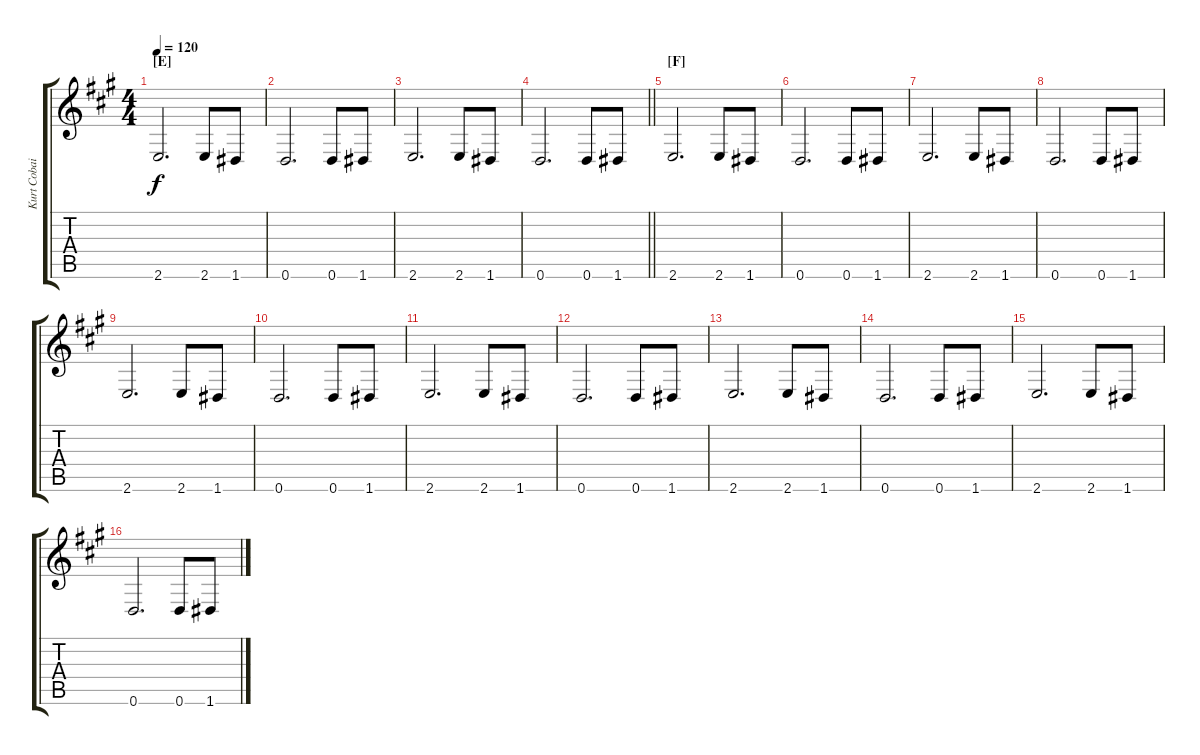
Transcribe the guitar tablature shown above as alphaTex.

\track ("Kurt Cobain" "Kurt Cobai") {instrument distortionguitar}
\staff {score tabs}
\tuning (D4 A3 F3 C3 G2 D2) {hide}
\ts (4 4)
\section ("" "[E]")
\tempo 120
\clef g2
\ks f#minor
2.6.2{d dy f} 2.6.8 1.6.8 |
0.6.2{d} 0.6.8 1.6.8 |
2.6.2{d} 2.6.8 1.6.8 |
\barLineRight lightlight
0.6.2{d} 0.6.8 1.6.8 |
\section ("" "[F]")
2.6.2{d} 2.6.8 1.6.8 |
0.6.2{d} 0.6.8 1.6.8 |
2.6.2{d} 2.6.8 1.6.8 |
0.6.2{d} 0.6.8 1.6.8 |
2.6.2{d} 2.6.8 1.6.8 |
0.6.2{d} 0.6.8 1.6.8 |
2.6.2{d} 2.6.8 1.6.8 |
0.6.2{d} 0.6.8 1.6.8 |
2.6.2{d} 2.6.8 1.6.8 |
0.6.2{d} 0.6.8 1.6.8 |
2.6.2{d} 2.6.8 1.6.8 |
0.6.2{d} 0.6.8 1.6.8
